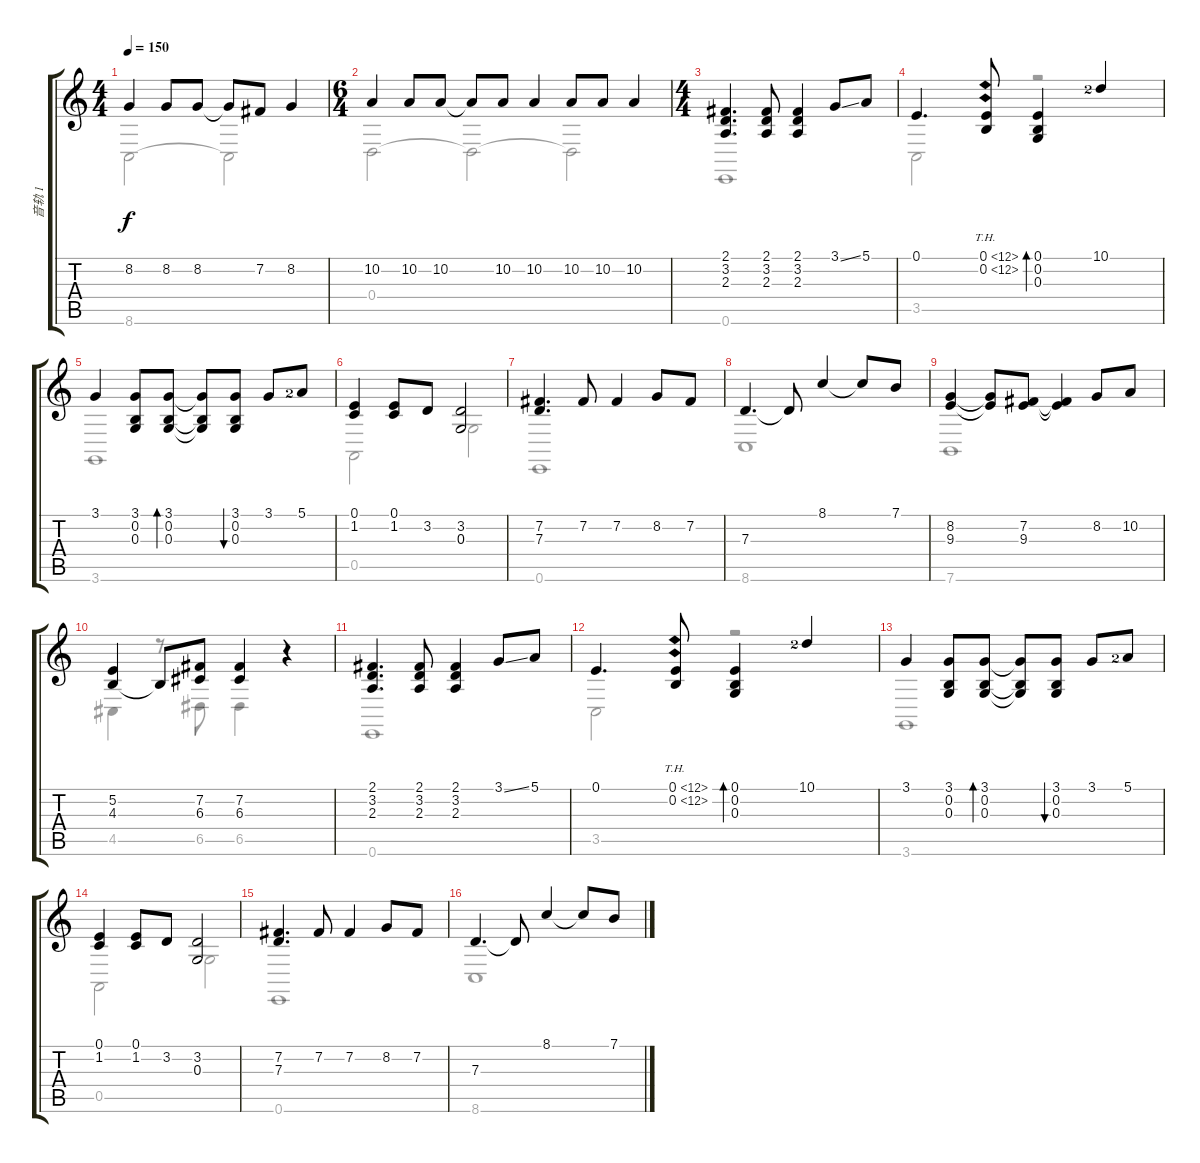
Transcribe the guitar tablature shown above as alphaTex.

\track ("音轨 1" "音轨 1") {instrument acousticgrandpiano}
\staff {score tabs}
\tuning (E4 B3 G3 D3 A2 E2) {hide}
\voice
\ts (4 4)
\tempo 150
\clef g2
\ks c
8.2.4{dy f} 8.2.8 8.2.8 8.2{t}.8 7.2.8 8.2.4 |
\ts (6 4)
10.2.4 10.2.8 10.2.8 10.2{t}.8 10.2.8 10.2.4 10.2.8 10.2.8 10.2.4 |
\ts (4 4)
(2.1 3.2 2.3).4{d} (2.1 3.2 2.3).8 (2.1 3.2 2.3).4 3.1{ss}.8 5.1.8 |
0.1.4{d} (0.1{th 12} 0.2{th 12}).8 (0.1 0.2 0.3).4{bd 60} 10.1{lf 2}.4 |
3.1.4 (3.1 0.2 0.3).8 (3.1 0.2 0.3).8{bd 60} (3.1{t} 0.2{t} 0.3{t}).8 (3.1 0.2 0.3).8{bu 60} 3.1.8 5.1{lf 2}.8 |
(0.1 1.2).4 (0.1 1.2).8 3.2.8 (3.2 0.3).2 |
(7.2 7.3).4{d} 7.2.8 7.2.4 8.2.8 7.2.8 |
7.3.4{d} 7.3{t}.8 8.1.4 8.1{t}.8 7.1.8 |
(8.2 9.3).4 (8.2{t} 9.3{t}).8 (7.2 9.3).8 (7.2{t} 9.3{t}).4 8.2.8 10.2.8 |
(5.2 4.3).4 4.3{t}.8 (7.2 6.3).8 (7.2 6.3).4 r.4 |
(2.1 3.2 2.3).4{d} (2.1 3.2 2.3).8 (2.1 3.2 2.3).4 3.1{ss}.8 5.1.8 |
0.1.4{d} (0.1{th 12} 0.2{th 12}).8 (0.1 0.2 0.3).4{bd 60} 10.1{lf 2}.4 |
3.1.4 (3.1 0.2 0.3).8 (3.1 0.2 0.3).8{bd 60} (3.1{t} 0.2{t} 0.3{t}).8 (3.1 0.2 0.3).8{bu 60} 3.1.8 5.1{lf 2}.8 |
(0.1 1.2).4 (0.1 1.2).8 3.2.8 (3.2 0.3).2 |
(7.2 7.3).4{d} 7.2.8 7.2.4 8.2.8 7.2.8 |
7.3.4{d} 7.3{t}.8 8.1.4 8.1{t}.8 7.1.8
\voice
\clef g2
\ottava regular
\simile none
\ks c
8.6.2{dy f} 8.6{t}.2 |
0.4.2 0.4{t}.2 0.4{t}.2 |
0.6.1 |
3.5.2 r.2 |
3.6.1 |
0.5.2 0.3.2 |
0.6.1 |
8.6.1 |
7.6.1 |
4.5.4 r.8 6.5.8 6.5.4 r.4 |
0.6.1 |
3.5.2 r.2 |
3.6.1 |
0.5.2 0.3.2 |
0.6.1 |
8.6.1
